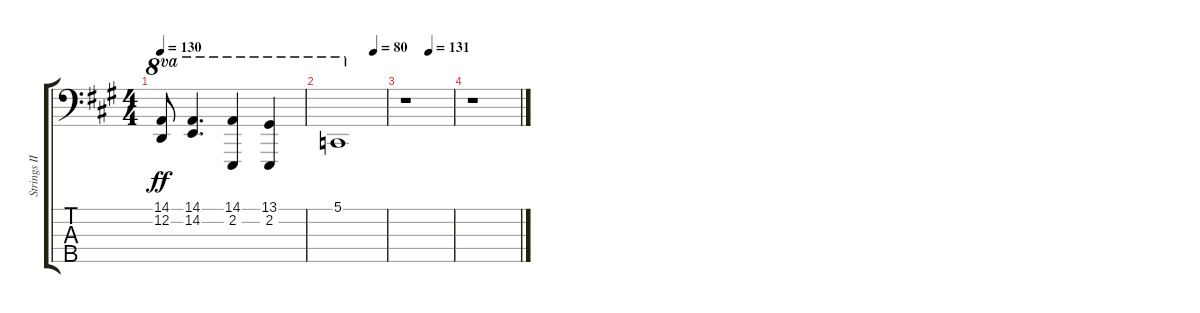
\track ("Strings II" "Strings II") {instrument stringensemble1}
\staff {score tabs}
\tuning (G2 D2 A1 E1 B0) {hide}
\ts (4 4)
\tempo 130
\clef f4
\ks a
(14.1{t} 12.2{t}).8{ot 8va dy ff} (14.1 14.2).4{d ot 8va} (14.1 2.2).4{ot 8va} (13.1 2.2).4{ot 8va} |
\tempo (80 0.75)
5.1.1{ot 8va} |
\tempo (131 0.5)
r.1 |
r.1
